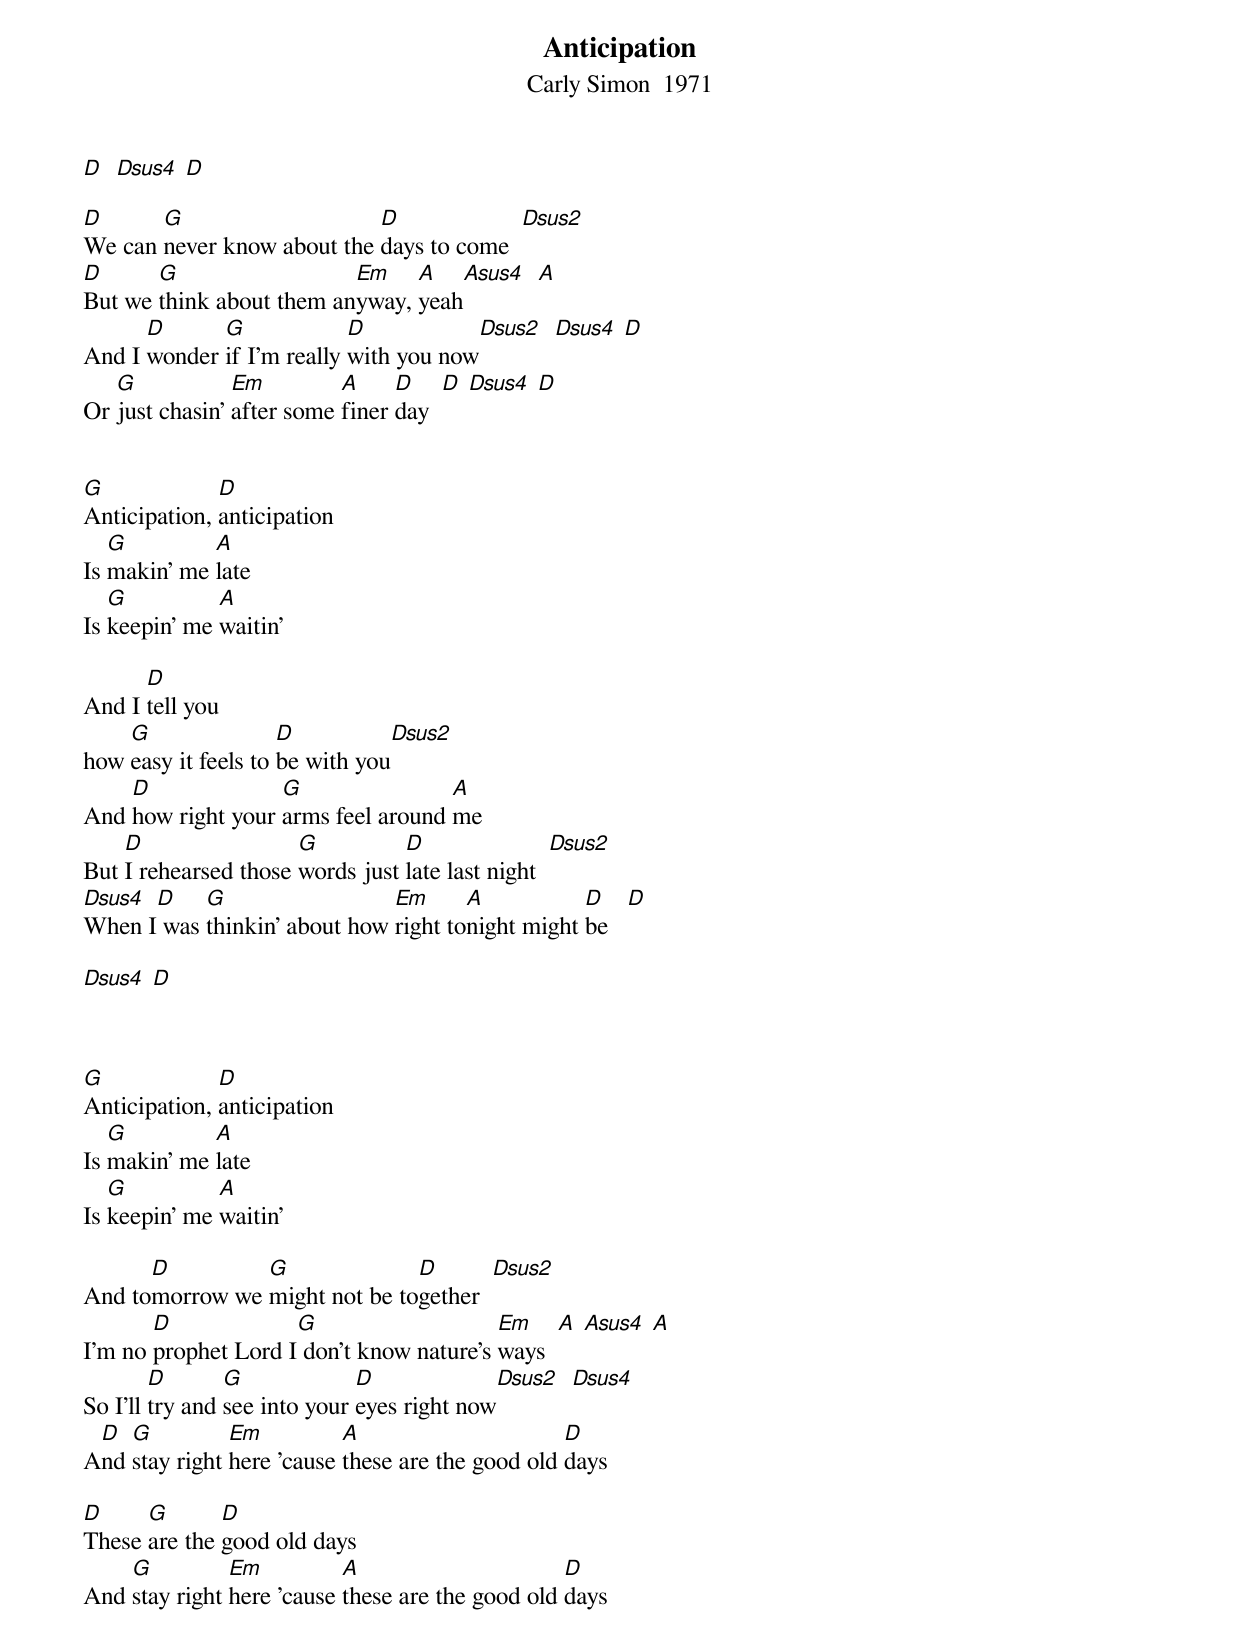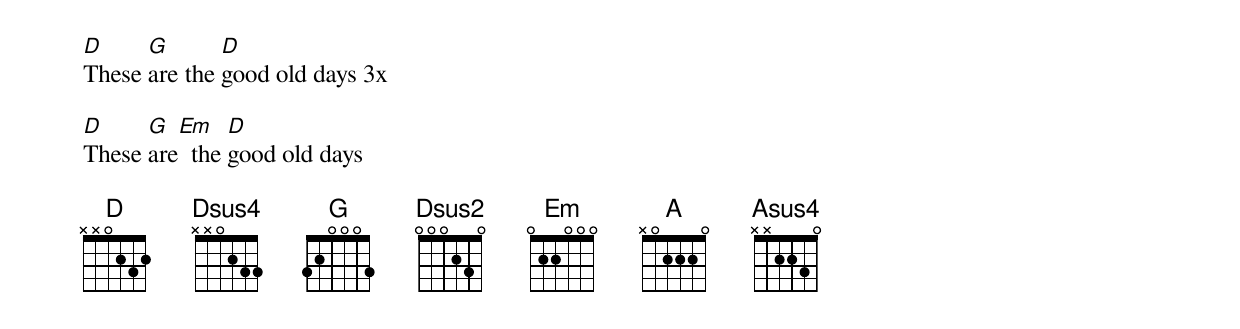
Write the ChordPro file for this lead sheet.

{title: Anticipation}
{subtitle: Carly Simon  1971}

[D]  [Dsus4] [D]

[D]We can [G]never know about the [D]days to come  [Dsus2]
[D]But we [G]think about them an[Em]yway, [A]yeah[Asus4]  [A]
And I [D]wonder [G]if I'm really [D]with you now[Dsus2]  [Dsus4] [D]
Or [G]just chasin' [Em]after some [A]finer [D]day  [D] [Dsus4] [D]


[G]Anticipation, [D]anticipation
Is [G]makin' me [A]late
Is [G]keepin' me [A]waitin'

And I [D]tell you
how [G]easy it feels to [D]be with you[Dsus2]
And [D]how right your [G]arms feel around [A]me
But [D]I rehearsed those [G]words just [D]late last night  [Dsus2]
[Dsus4]When I[D] was [G]thinkin' about how [Em]right to[A]night might [D]be   [D]

[Dsus4] [D]



[G]Anticipation, [D]anticipation
Is [G]makin' me [A]late
Is [G]keepin' me [A]waitin'

And to[D]morrow we [G]might not be to[D]gether  [Dsus2]
I'm no [D]prophet Lord I[G] don't know nature's [Em]ways  [A] [Asus4] [A]
So I'll [D]try and [G]see into your [D]eyes right now[Dsus2]  [Dsus4]
A[D]nd [G]stay right [Em]here 'cause [A]these are the good old [D]days

[D]These [G]are the [D]good old days
And [G]stay right [Em]here 'cause [A]these are the good old [D]days

[D]These [G]are the [D]good old days 3x

[D]These [G]are[Em]  the [D]good old days

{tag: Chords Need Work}
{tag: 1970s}
